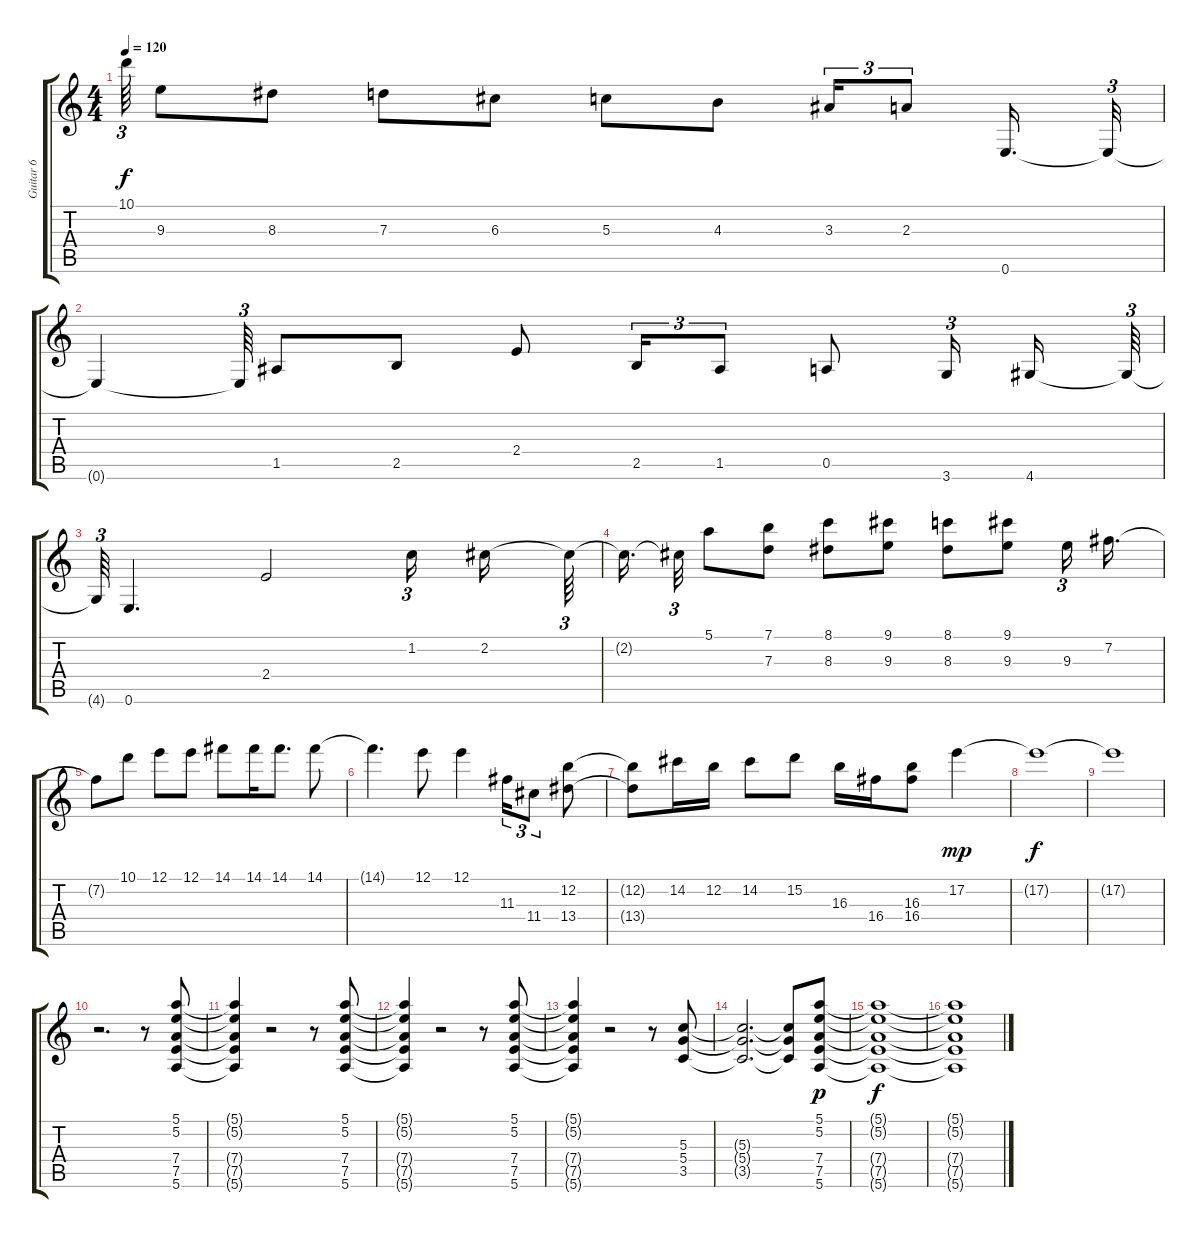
\track ("Guitar 6" "Guitar 6") {instrument distortionguitar}
\staff {score tabs}
\tuning (E4 B3 G3 D3 A2 E2) {hide}
\ts (4 4)
\tempo 120
\clef g2
\ks c
10.1{t}.64{tu (3 2) dy f} 9.3.8 8.3.8 7.3.8 6.3.8 5.3.8 4.3.8 3.3.16{tu (3 2)} 2.3.8{tu (3 2)} 0.6.16{d} 0.6{t}.32{tu (3 2)} |
0.6{t}.4 0.6{t}.64{tu (3 2)} 1.5.8 2.5.8 2.4.8 2.5.16{tu (3 2)} 1.5.8{tu (3 2)} 0.5.8 3.6.16{tu (3 2)} 4.6.16 4.6{t}.64{tu (3 2)} |
4.6{t}.64{tu (3 2)} 0.6.4{d} 2.4.2 1.2.16{tu (3 2)} 2.2.16 2.2{t}.64{tu (3 2)} |
2.2{t}.16{d} 2.2{t}.32{tu (3 2)} 5.1.8 (7.1 7.3).8 (8.1 8.3).8 (9.1 9.3).8 (8.1 8.3).8 (9.1 9.3).8 9.3.16{tu (3 2)} 7.2.16{d} |
7.2{t}.8 10.1.8 12.1.8 12.1.8 14.1.8 14.1.16 14.1.8{d} 14.1.8 |
14.1{t}.4{d} 12.1.8 12.1.4 11.3.16{tu (3 2)} 11.4.8{tu (3 2)} (12.2 13.4).8 |
(12.2{t} 13.4{t}).8 14.2.16 12.2.16 14.2.8 15.2.8 16.3.16 16.4.16 (16.3 16.4).8 17.2.4{dy mp} |
17.2{t}.1{dy f} |
17.2{t}.1 |
r.2{d} r.8 (5.1 5.2 7.4 7.5 5.6).8 |
(5.1{t} 5.2{t} 7.4{t} 7.5{t} 5.6{t}).4 r.2 r.8 (5.1 5.2 7.4 7.5 5.6).8 |
(5.1{t} 5.2{t} 7.4{t} 7.5{t} 5.6{t}).4 r.2 r.8 (5.1 5.2 7.4 7.5 5.6).8 |
(5.1{t} 5.2{t} 7.4{t} 7.5{t} 5.6{t}).4 r.2 r.8 (5.3 5.4 3.5).8 |
(5.3{t} 5.4{t} 3.5{t}).2{d} (5.3{t} 5.4{t} 3.5{t}).8 (5.1 5.2 7.4 7.5 5.6).8{dy p} |
(5.1{t} 5.2{t} 7.4{t} 7.5{t} 5.6{t}).1{dy f} |
(5.1{t} 5.2{t} 7.4{t} 7.5{t} 5.6{t}).1
